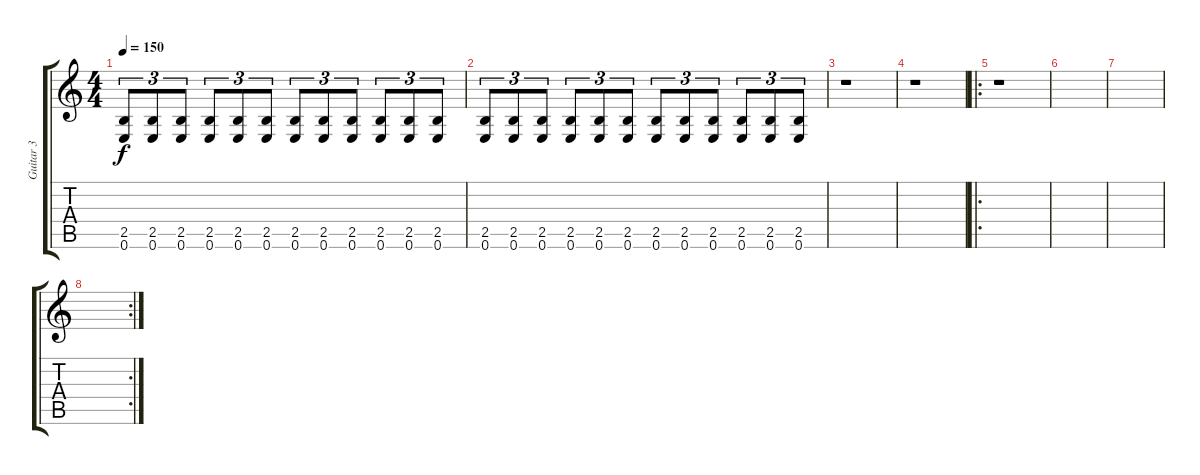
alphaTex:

\track ("Guitar 3" "Guitar 3") {instrument distortionguitar}
\staff {score tabs}
\tuning (E4 B3 G3 D3 A2 E2) {hide}
\ts (4 4)
\tempo 150
\clef g2
\ks c
(2.5 0.6).8{tu (3 2) dy f} (2.5 0.6).8{tu (3 2)} (2.5 0.6).8{tu (3 2)} (2.5 0.6).8{tu (3 2)} (2.5 0.6).8{tu (3 2)} (2.5 0.6).8{tu (3 2)} (2.5 0.6).8{tu (3 2)} (2.5 0.6).8{tu (3 2)} (2.5 0.6).8{tu (3 2)} (2.5 0.6).8{tu (3 2)} (2.5 0.6).8{tu (3 2)} (2.5 0.6).8{tu (3 2)} |
(2.5 0.6).8{tu (3 2)} (2.5 0.6).8{tu (3 2)} (2.5 0.6).8{tu (3 2)} (2.5 0.6).8{tu (3 2)} (2.5 0.6).8{tu (3 2)} (2.5 0.6).8{tu (3 2)} (2.5 0.6).8{tu (3 2)} (2.5 0.6).8{tu (3 2)} (2.5 0.6).8{tu (3 2)} (2.5 0.6).8{tu (3 2)} (2.5 0.6).8{tu (3 2)} (2.5 0.6).8{tu (3 2)} |
r.1 |
r.1 |
\ro
r.1 |
|
|
\rc 2
